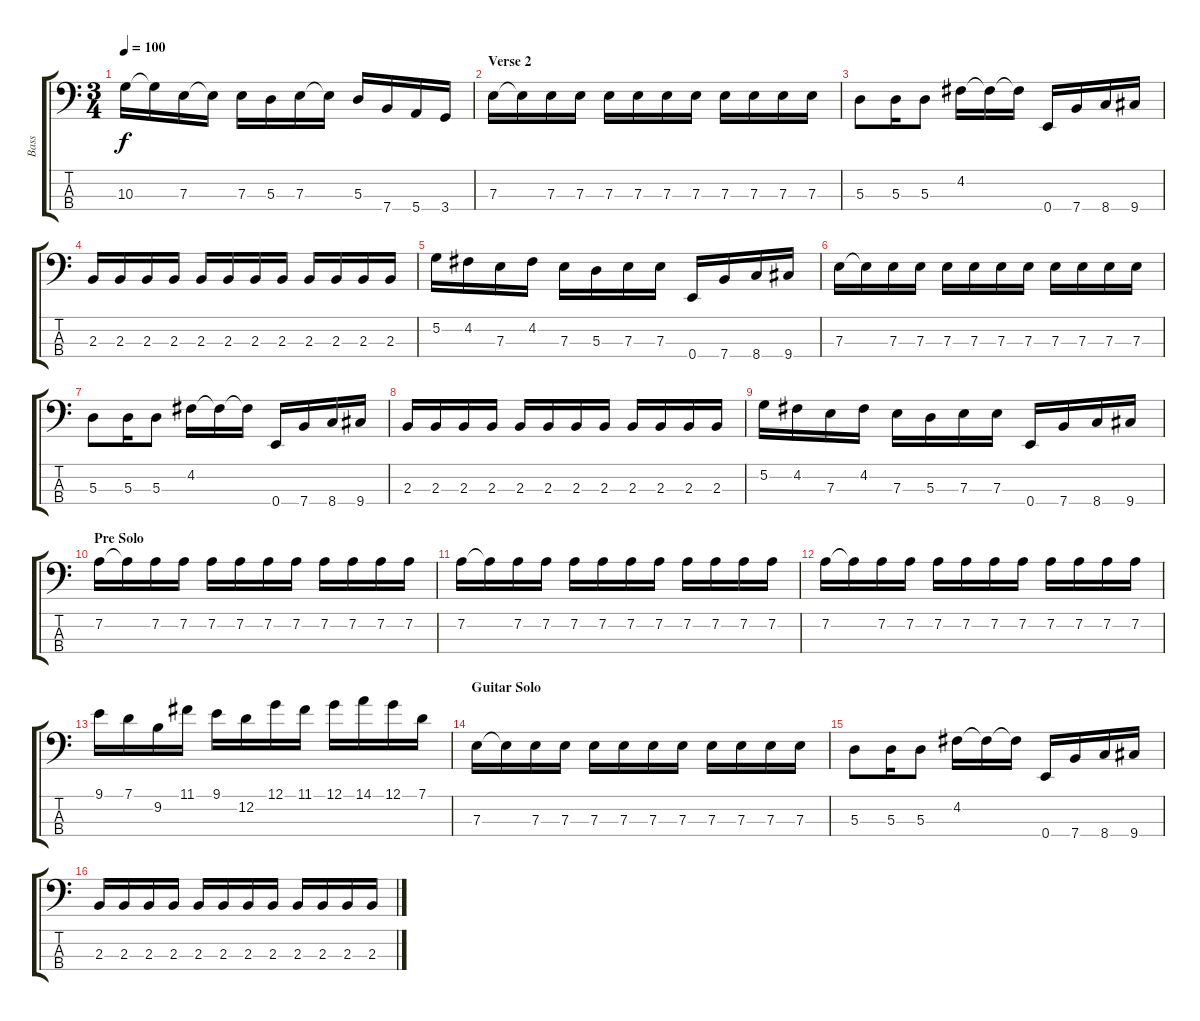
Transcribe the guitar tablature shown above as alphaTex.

\track ("Bass" "Bass") {instrument electricbasspick}
\staff {score tabs}
\tuning (G2 D2 A1 E1) {hide}
\ts (3 4)
\tempo 100
\clef f4
\ks c
10.3.16{dy f} 10.3{t}.16 7.3.16 7.3{t}.16 7.3.16 5.3.16 7.3.16 7.3{t}.16 5.3.16 7.4.16 5.4.16 3.4.16 |
\section ("" "Verse 2")
7.3.16 7.3{t}.16 7.3.16 7.3.16 7.3.16 7.3.16 7.3.16 7.3.16 7.3.16 7.3.16 7.3.16 7.3.16 |
5.3.8 5.3.16 5.3.8 4.2.16 4.2{t}.16 4.2{t}.16 0.4.16 7.4.16 8.4.16 9.4.16 |
2.3.16 2.3.16 2.3.16 2.3.16 2.3.16 2.3.16 2.3.16 2.3.16 2.3.16 2.3.16 2.3.16 2.3.16 |
5.2.16 4.2.16 7.3.16 4.2.16 7.3.16 5.3.16 7.3.16 7.3.16 0.4.16 7.4.16 8.4.16 9.4.16 |
7.3.16 7.3{t}.16 7.3.16 7.3.16 7.3.16 7.3.16 7.3.16 7.3.16 7.3.16 7.3.16 7.3.16 7.3.16 |
5.3.8 5.3.16 5.3.8 4.2.16 4.2{t}.16 4.2{t}.16 0.4.16 7.4.16 8.4.16 9.4.16 |
2.3.16 2.3.16 2.3.16 2.3.16 2.3.16 2.3.16 2.3.16 2.3.16 2.3.16 2.3.16 2.3.16 2.3.16 |
5.2.16 4.2.16 7.3.16 4.2.16 7.3.16 5.3.16 7.3.16 7.3.16 0.4.16 7.4.16 8.4.16 9.4.16 |
\section ("" "Pre Solo")
7.2.16 7.2{t}.16 7.2.16 7.2.16 7.2.16 7.2.16 7.2.16 7.2.16 7.2.16 7.2.16 7.2.16 7.2.16 |
7.2.16 7.2{t}.16 7.2.16 7.2.16 7.2.16 7.2.16 7.2.16 7.2.16 7.2.16 7.2.16 7.2.16 7.2.16 |
7.2.16 7.2{t}.16 7.2.16 7.2.16 7.2.16 7.2.16 7.2.16 7.2.16 7.2.16 7.2.16 7.2.16 7.2.16 |
9.1.16 7.1.16 9.2.16 11.1.16 9.1.16 12.2.16 12.1.16 11.1.16 12.1.16 14.1.16 12.1.16 7.1.16 |
\section ("" "Guitar Solo")
7.3.16 7.3{t}.16 7.3.16 7.3.16 7.3.16 7.3.16 7.3.16 7.3.16 7.3.16 7.3.16 7.3.16 7.3.16 |
5.3.8 5.3.16 5.3.8 4.2.16 4.2{t}.16 4.2{t}.16 0.4.16 7.4.16 8.4.16 9.4.16 |
2.3.16 2.3.16 2.3.16 2.3.16 2.3.16 2.3.16 2.3.16 2.3.16 2.3.16 2.3.16 2.3.16 2.3.16
